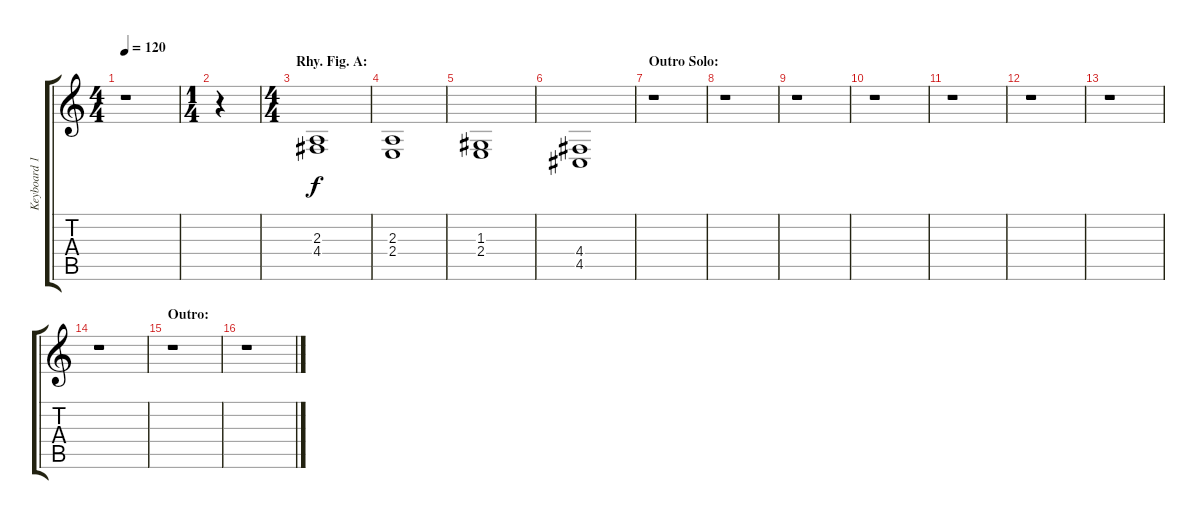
\track ("Keyboard 1" "Keyboard 1") {instrument pad8sweep}
\staff {score tabs}
\tuning (E4 B3 G3 D3 A2 E2) {hide}
\ts (4 4)
\tempo 120
\clef g2
\ks c
r.1{dy f} |
\ts (1 4)
r.4 |
\ts (4 4)
\section ("" "Rhy. Fig. A:")
(2.3 4.4).1 |
(2.3 2.4).1 |
(1.3 2.4).1 |
(4.4 4.5).1 |
\section ("" "Outro Solo:")
r.1 |
r.1 |
r.1 |
r.1 |
r.1 |
r.1 |
r.1 |
r.1 |
\section ("" "Outro:")
r.1 |
r.1
